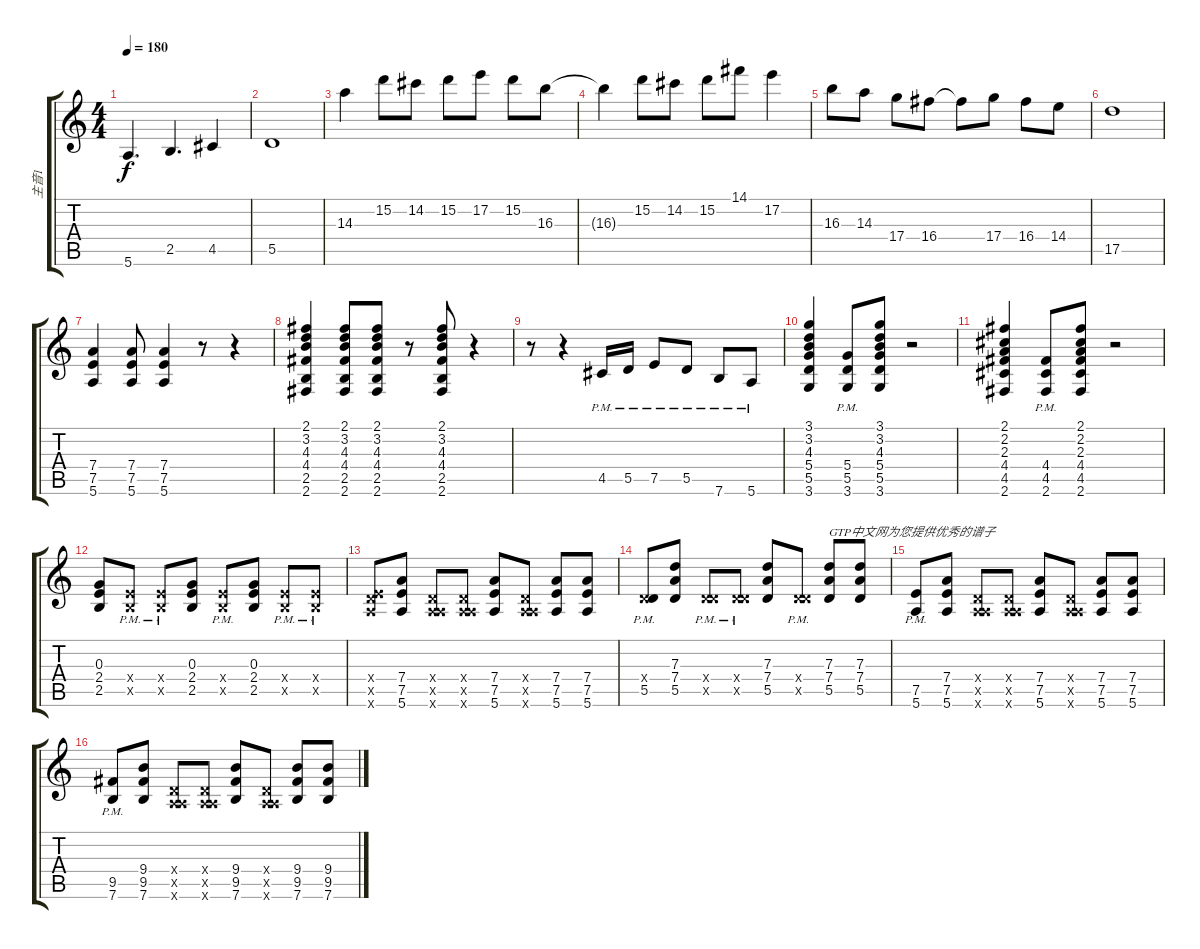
\track ("主音1" "主音1") {instrument distortionguitar}
\staff {score tabs}
\tuning (E4 B3 G3 D3 A2 E2) {hide}
\ts (4 4)
\tempo 180
\clef g2
\ks c
5.6.4{d dy f} 2.5.4{d} 4.5.4 |
5.5.1 |
14.3.4 15.2.8 14.2.8 15.2.8 17.2.8 15.2.8 16.3.8 |
16.3{t}.4 15.2.8 14.2.8 15.2.8 14.1.8 17.2.4 |
16.3.8 14.3.8 17.4.8 16.4.8 16.4{t}.8 17.4.8 16.4.8 14.4.8 |
17.5.1 |
(7.4 7.5 5.6).4 (7.4 7.5 5.6).8 (7.4 7.5 5.6).4 r.8 r.4 |
(2.1 3.2 4.3 4.4 2.5 2.6).4 (2.1 3.2 4.3 4.4 2.5 2.6).8 (2.1 3.2 4.3 4.4 2.5 2.6).8 r.8 (2.1 3.2 4.3 4.4 2.5 2.6).8 r.4 |
r.8 r.4 4.5{pm}.16 5.5{pm}.16 7.5{pm}.8 5.5{pm}.8 7.6{pm}.8 5.6{pm}.8 |
(3.1 3.2 4.3 5.4 5.5 3.6).4 (5.4{pm} 5.5{pm} 3.6{pm}).8 (3.1 3.2 4.3 5.4 5.5 3.6).8 r.2 |
(2.1 2.2 2.3 4.4 4.5 2.6).4 (4.4{pm} 4.5{pm} 2.6{pm}).8 (2.1 2.2 2.3 4.4 4.5 2.6).8 r.2 |
(0.3 2.4 2.5).8 (2.4{x} 2.5{pm x}).8 (2.4{x} 2.5{pm x}).8 (0.3 2.4 2.5).8 (2.4{x} 2.5{pm x}).8 (0.3 2.4 2.5).8 (2.4{x} 2.5{pm x}).8 (2.4{x} 2.5{pm x}).8 |
(0.4{x} 7.5{x} 5.6{x}).8 (7.4 7.5 5.6).8 (0.4{x} 0.5{x} 5.6{x}).8 (0.4{x} 0.5{x} 5.6{x}).8 (7.4 7.5 5.6).8 (0.4{x} 0.5{x} 5.6{x}).8 (7.4 7.5 5.6).8 (7.4 7.5 5.6).8 |
(0.4{x} 5.5{pm}).8 (7.3 7.4 5.5).8 (0.4{x} 5.5{pm x}).8 (0.4{x} 5.5{pm x}).8 (7.3 7.4 5.5).8 (0.4{x} 5.5{pm x}).8 (7.3 7.4 5.5).8{txt "GTP中文网为您提供优秀的谱子"} (7.3 7.4 5.5).8 |
(7.5{pm} 5.6{pm}).8 (7.4 7.5 5.6).8 (0.4{x} 0.5{x} 5.6{x}).8 (0.4{x} 0.5{x} 5.6{x}).8 (7.4 7.5 5.6).8 (0.4{x} 0.5{x} 5.6{x}).8 (7.4 7.5 5.6).8 (7.4 7.5 5.6).8 |
(9.5{pm} 7.6{pm}).8 (9.4 9.5 7.6).8 (0.4{x} 0.5{x} 5.6{x}).8 (0.4{x} 0.5{x} 5.6{x}).8 (9.4 9.5 7.6).8 (0.4{x} 0.5{x} 5.6{x}).8 (9.4 9.5 7.6).8 (9.4 9.5 7.6).8
